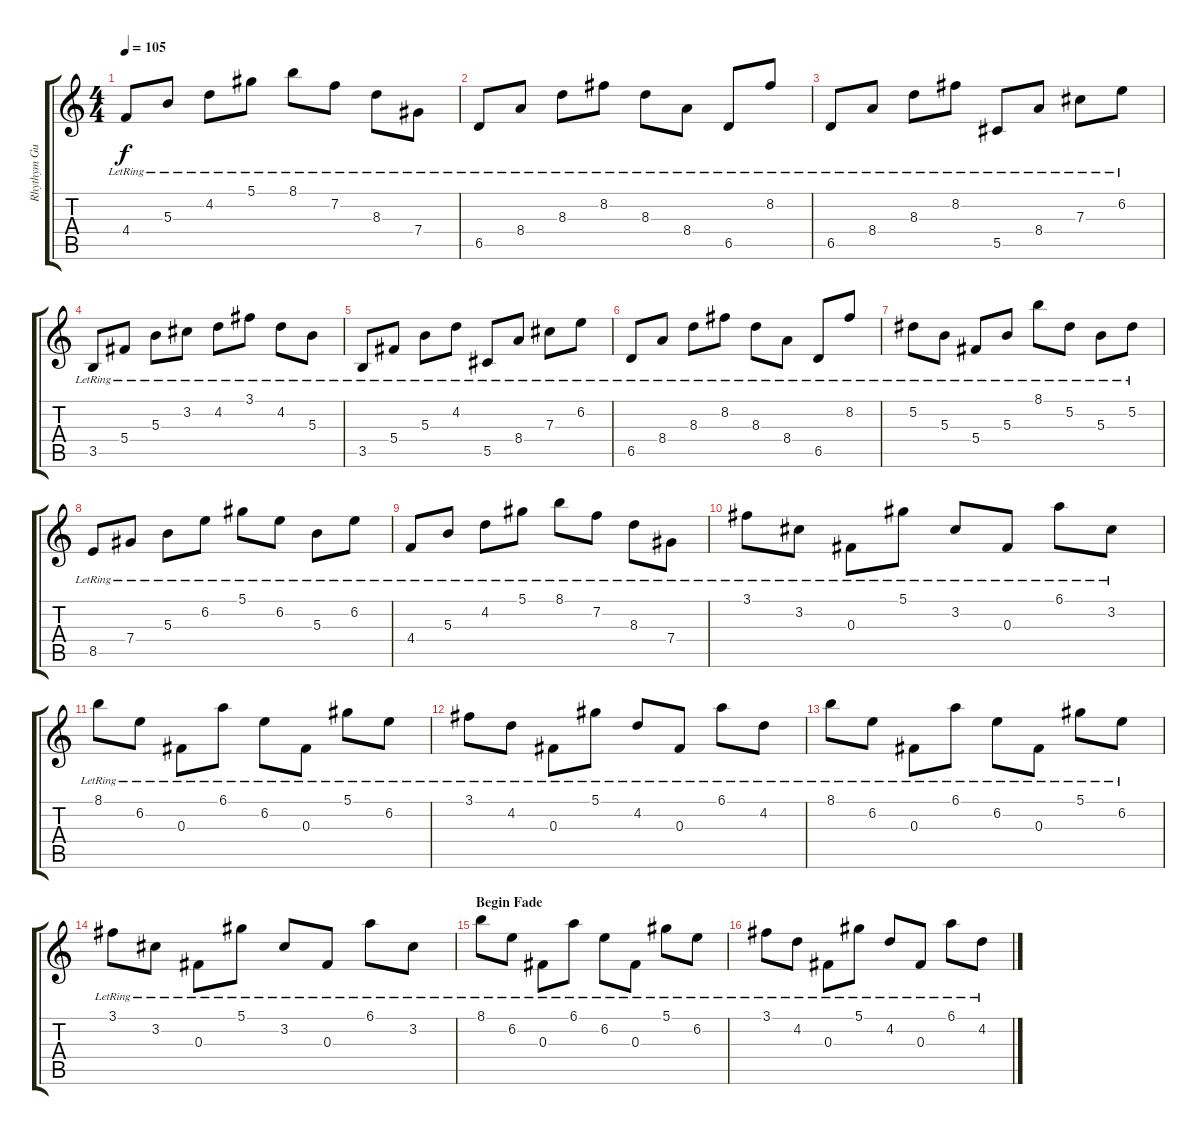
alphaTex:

\track ("Rhythym Guitar" "Rhythym Gu") {instrument acousticguitarsteel}
\staff {score tabs}
\tuning (Eb4 Bb3 Gb3 Db3 Ab2 Eb2) {hide}
\ts (4 4)
\tempo 105
\clef g2
\ks c
4.4{lr}.8{dy f} 5.3{lr}.8 4.2{lr}.8 5.1{lr}.8 8.1{lr}.8 7.2{lr}.8 8.3{lr}.8 7.4{lr}.8 |
6.5{lr}.8 8.4{lr}.8 8.3{lr}.8 8.2{lr}.8 8.3{lr}.8 8.4{lr}.8 6.5{lr}.8 8.2{lr}.8 |
6.5{lr}.8 8.4{lr}.8 8.3{lr}.8 8.2{lr}.8 5.5{lr}.8 8.4{lr}.8 7.3{lr}.8 6.2{lr}.8 |
3.5{lr}.8 5.4{lr}.8 5.3{lr}.8 3.2{lr}.8 4.2{lr}.8 3.1{lr}.8 4.2{lr}.8 5.3{lr}.8 |
3.5{lr}.8 5.4{lr}.8 5.3{lr}.8 4.2{lr}.8 5.5{lr}.8 8.4{lr}.8 7.3{lr}.8 6.2{lr}.8 |
6.5{lr}.8 8.4{lr}.8 8.3{lr}.8 8.2{lr}.8 8.3{lr}.8 8.4{lr}.8 6.5{lr}.8 8.2{lr}.8 |
5.2{lr}.8 5.3{lr}.8 5.4{lr}.8 5.3{lr}.8 8.1{lr}.8 5.2{lr}.8 5.3{lr}.8 5.2{lr}.8 |
8.5{lr}.8 7.4{lr}.8 5.3{lr}.8 6.2{lr}.8 5.1{lr}.8 6.2{lr}.8 5.3{lr}.8 6.2{lr}.8 |
4.4{lr}.8 5.3{lr}.8 4.2{lr}.8 5.1{lr}.8 8.1{lr}.8 7.2{lr}.8 8.3{lr}.8 7.4{lr}.8 |
3.1{lr}.8 3.2{lr}.8 0.3{lr}.8 5.1{lr}.8 3.2{lr}.8 0.3{lr}.8 6.1{lr}.8 3.2{lr}.8 |
8.1{lr}.8 6.2{lr}.8 0.3{lr}.8 6.1{lr}.8 6.2{lr}.8 0.3{lr}.8 5.1{lr}.8 6.2{lr}.8 |
3.1{lr}.8 4.2{lr}.8 0.3{lr}.8 5.1{lr}.8 4.2{lr}.8 0.3{lr}.8 6.1{lr}.8 4.2{lr}.8 |
8.1{lr}.8 6.2{lr}.8 0.3{lr}.8 6.1{lr}.8 6.2{lr}.8 0.3{lr}.8 5.1{lr}.8 6.2{lr}.8 |
3.1{lr}.8 3.2{lr}.8 0.3{lr}.8 5.1{lr}.8 3.2{lr}.8 0.3{lr}.8 6.1{lr}.8 3.2{lr}.8 |
\section ("" "Begin Fade")
8.1{lr}.8{volume 8} 6.2{lr}.8 0.3{lr}.8 6.1{lr}.8 6.2{lr}.8 0.3{lr}.8 5.1{lr}.8 6.2{lr}.8 |
3.1{lr}.8 4.2{lr}.8 0.3{lr}.8 5.1{lr}.8 4.2{lr}.8 0.3{lr}.8 6.1{lr}.8 4.2{lr}.8
